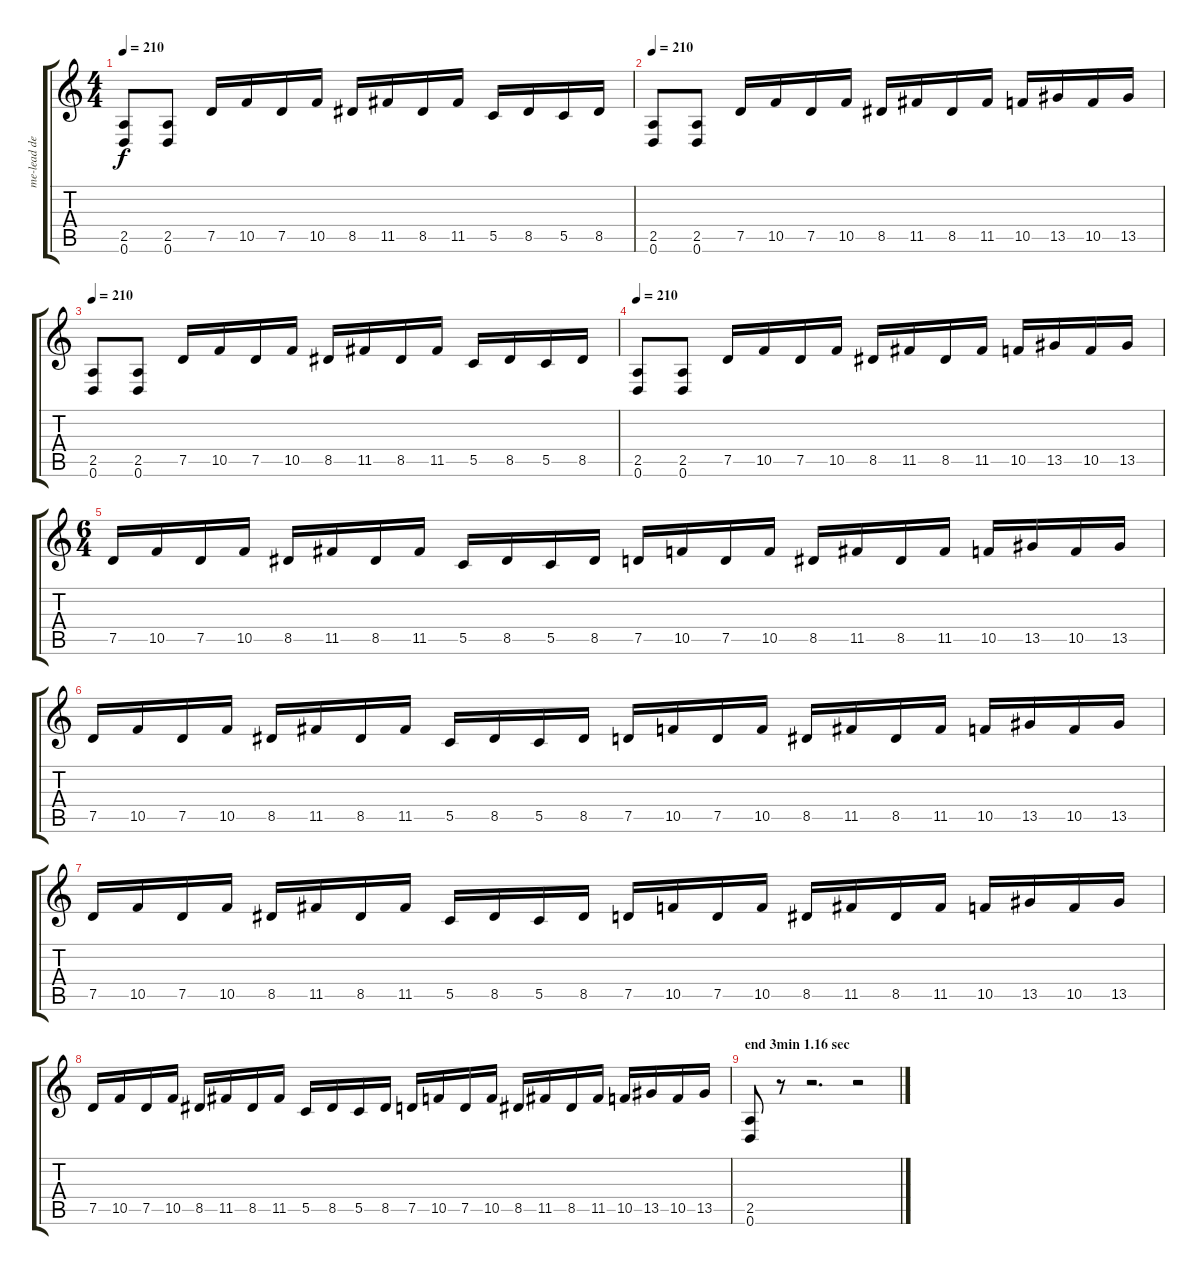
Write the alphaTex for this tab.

\track ("me-lead deathsaw" "me-lead de") {instrument distortionguitar}
\staff {score tabs}
\tuning (D4 A3 F3 C3 G2 D2) {hide}
\ts (4 4)
\tempo 210
\clef g2
\ks c
(2.5 0.6).8{dy f instrument distortionguitar} (2.5 0.6).8 7.5.16 10.5.16 7.5.16 10.5.16 8.5.16 11.5.16 8.5.16 11.5.16 5.5.16 8.5.16 5.5.16 8.5.16 |
\tempo 210
(2.5 0.6).8 (2.5 0.6).8 7.5.16 10.5.16 7.5.16 10.5.16 8.5.16 11.5.16 8.5.16 11.5.16 10.5.16 13.5.16 10.5.16 13.5.16 |
\tempo 210
(2.5 0.6).8{instrument distortionguitar} (2.5 0.6).8 7.5.16 10.5.16 7.5.16 10.5.16 8.5.16 11.5.16 8.5.16 11.5.16 5.5.16 8.5.16 5.5.16 8.5.16 |
\tempo 210
(2.5 0.6).8 (2.5 0.6).8 7.5.16 10.5.16 7.5.16 10.5.16 8.5.16 11.5.16 8.5.16 11.5.16 10.5.16 13.5.16 10.5.16 13.5.16 |
\ts (6 4)
7.5.16 10.5.16 7.5.16 10.5.16 8.5.16 11.5.16 8.5.16 11.5.16 5.5.16 8.5.16 5.5.16 8.5.16 7.5.16 10.5.16 7.5.16 10.5.16 8.5.16 11.5.16 8.5.16 11.5.16 10.5.16 13.5.16 10.5.16 13.5.16 |
7.5.16 10.5.16 7.5.16 10.5.16 8.5.16 11.5.16 8.5.16 11.5.16 5.5.16 8.5.16 5.5.16 8.5.16 7.5.16 10.5.16 7.5.16 10.5.16 8.5.16 11.5.16 8.5.16 11.5.16 10.5.16 13.5.16 10.5.16 13.5.16 |
7.5.16 10.5.16 7.5.16 10.5.16 8.5.16 11.5.16 8.5.16 11.5.16 5.5.16 8.5.16 5.5.16 8.5.16 7.5.16 10.5.16 7.5.16 10.5.16 8.5.16 11.5.16 8.5.16 11.5.16 10.5.16 13.5.16 10.5.16 13.5.16 |
7.5.16 10.5.16 7.5.16 10.5.16 8.5.16 11.5.16 8.5.16 11.5.16 5.5.16 8.5.16 5.5.16 8.5.16 7.5.16 10.5.16 7.5.16 10.5.16 8.5.16 11.5.16 8.5.16 11.5.16 10.5.16 13.5.16 10.5.16 13.5.16 |
\section ("" "end 3min 1.16 sec")
(2.5 0.6).8 r.8 r.2{d} r.2
